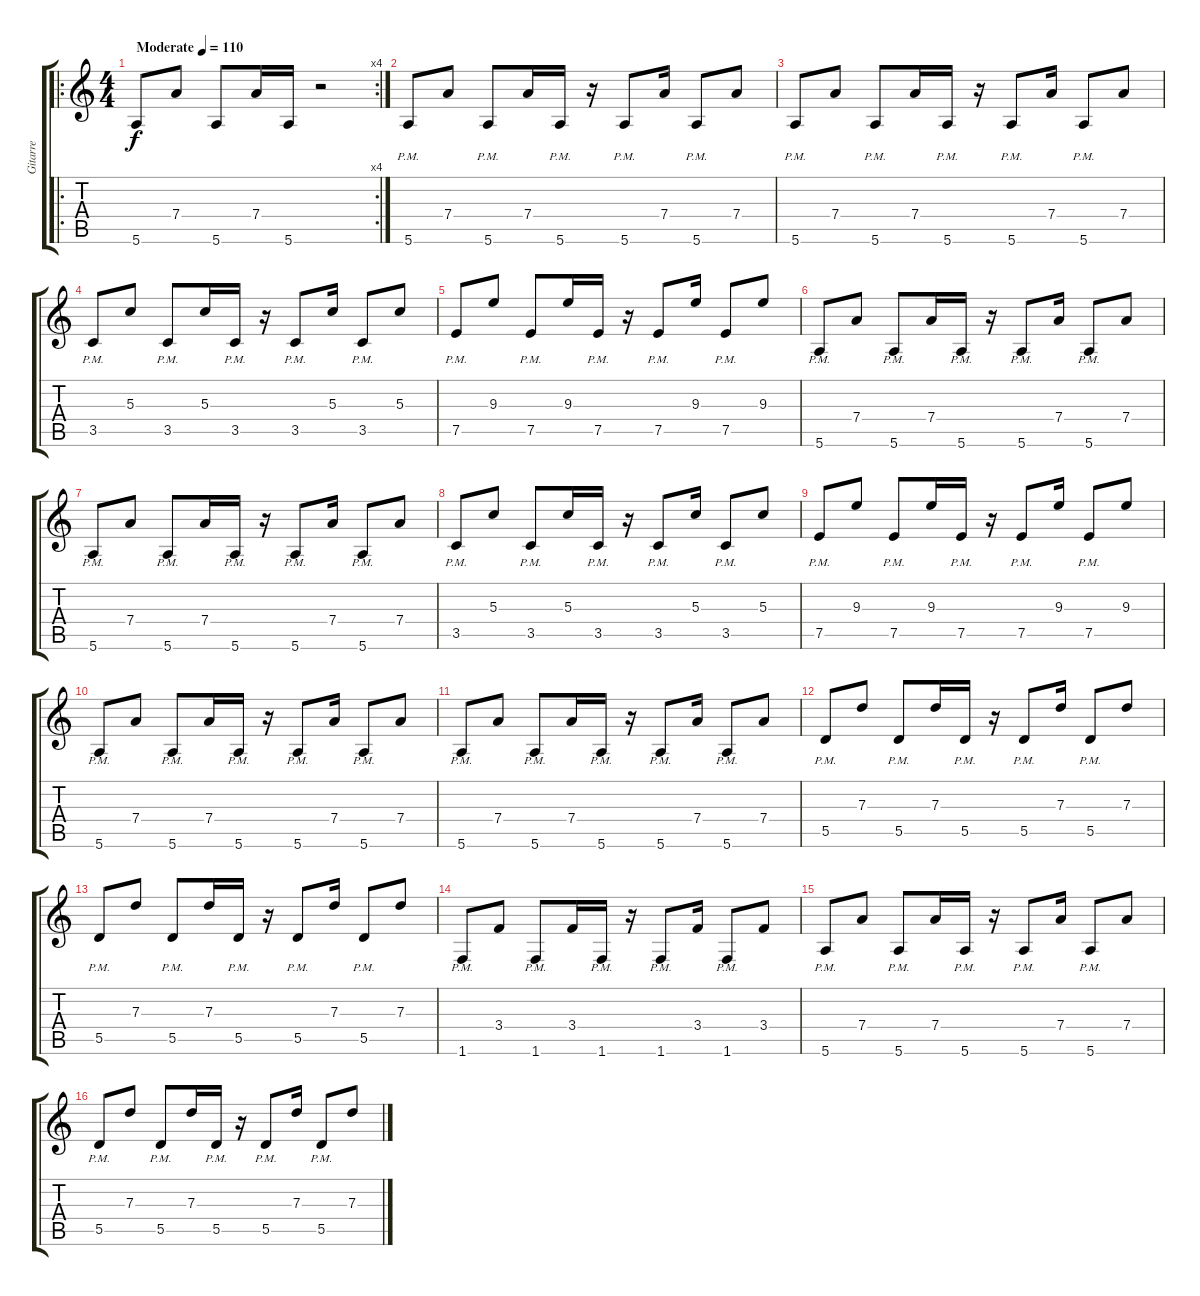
\track ("Gitarre" "Gitarre") {instrument distortionguitar}
\staff {score tabs}
\tuning (E4 B3 G3 D3 A2 E2) {hide}
\ro
\rc 4
\ts (4 4)
\tempo (110 "Moderate")
\clef g2
\ks c
5.6.8{dy f instrument distortionguitar} 7.4.8 5.6.8 7.4.16 5.6.16 r.2 |
5.6{pm}.8 7.4.8 5.6{pm}.8 7.4.16 5.6{pm}.16 r.16 5.6{pm}.8 7.4.16 5.6{pm}.8 7.4.8 |
5.6{pm}.8 7.4.8 5.6{pm}.8 7.4.16 5.6{pm}.16 r.16 5.6{pm}.8 7.4.16 5.6{pm}.8 7.4.8 |
3.5{pm}.8 5.3.8 3.5{pm}.8 5.3.16 3.5{pm}.16 r.16 3.5{pm}.8 5.3.16 3.5{pm}.8 5.3.8 |
7.5{pm}.8 9.3.8 7.5{pm}.8 9.3.16 7.5{pm}.16 r.16 7.5{pm}.8 9.3.16 7.5{pm}.8 9.3.8 |
5.6{pm}.8 7.4.8 5.6{pm}.8 7.4.16 5.6{pm}.16 r.16 5.6{pm}.8 7.4.16 5.6{pm}.8 7.4.8 |
5.6{pm}.8 7.4.8 5.6{pm}.8 7.4.16 5.6{pm}.16 r.16 5.6{pm}.8 7.4.16 5.6{pm}.8 7.4.8 |
3.5{pm}.8 5.3.8 3.5{pm}.8 5.3.16 3.5{pm}.16 r.16 3.5{pm}.8 5.3.16 3.5{pm}.8 5.3.8 |
7.5{pm}.8 9.3.8 7.5{pm}.8 9.3.16 7.5{pm}.16 r.16 7.5{pm}.8 9.3.16 7.5{pm}.8 9.3.8 |
5.6{pm}.8 7.4.8 5.6{pm}.8 7.4.16 5.6{pm}.16 r.16 5.6{pm}.8 7.4.16 5.6{pm}.8 7.4.8 |
5.6{pm}.8 7.4.8 5.6{pm}.8 7.4.16 5.6{pm}.16 r.16 5.6{pm}.8 7.4.16 5.6{pm}.8 7.4.8 |
5.5{pm}.8 7.3.8 5.5{pm}.8 7.3.16 5.5{pm}.16 r.16 5.5{pm}.8 7.3.16 5.5{pm}.8 7.3.8 |
5.5{pm}.8 7.3.8 5.5{pm}.8 7.3.16 5.5{pm}.16 r.16 5.5{pm}.8 7.3.16 5.5{pm}.8 7.3.8 |
1.6{pm}.8 3.4.8 1.6{pm}.8 3.4.16 1.6{pm}.16 r.16 1.6{pm}.8 3.4.16 1.6{pm}.8 3.4.8 |
5.6{pm}.8 7.4.8 5.6{pm}.8 7.4.16 5.6{pm}.16 r.16 5.6{pm}.8 7.4.16 5.6{pm}.8 7.4.8 |
5.5{pm}.8 7.3.8 5.5{pm}.8 7.3.16 5.5{pm}.16 r.16 5.5{pm}.8 7.3.16 5.5{pm}.8 7.3.8
